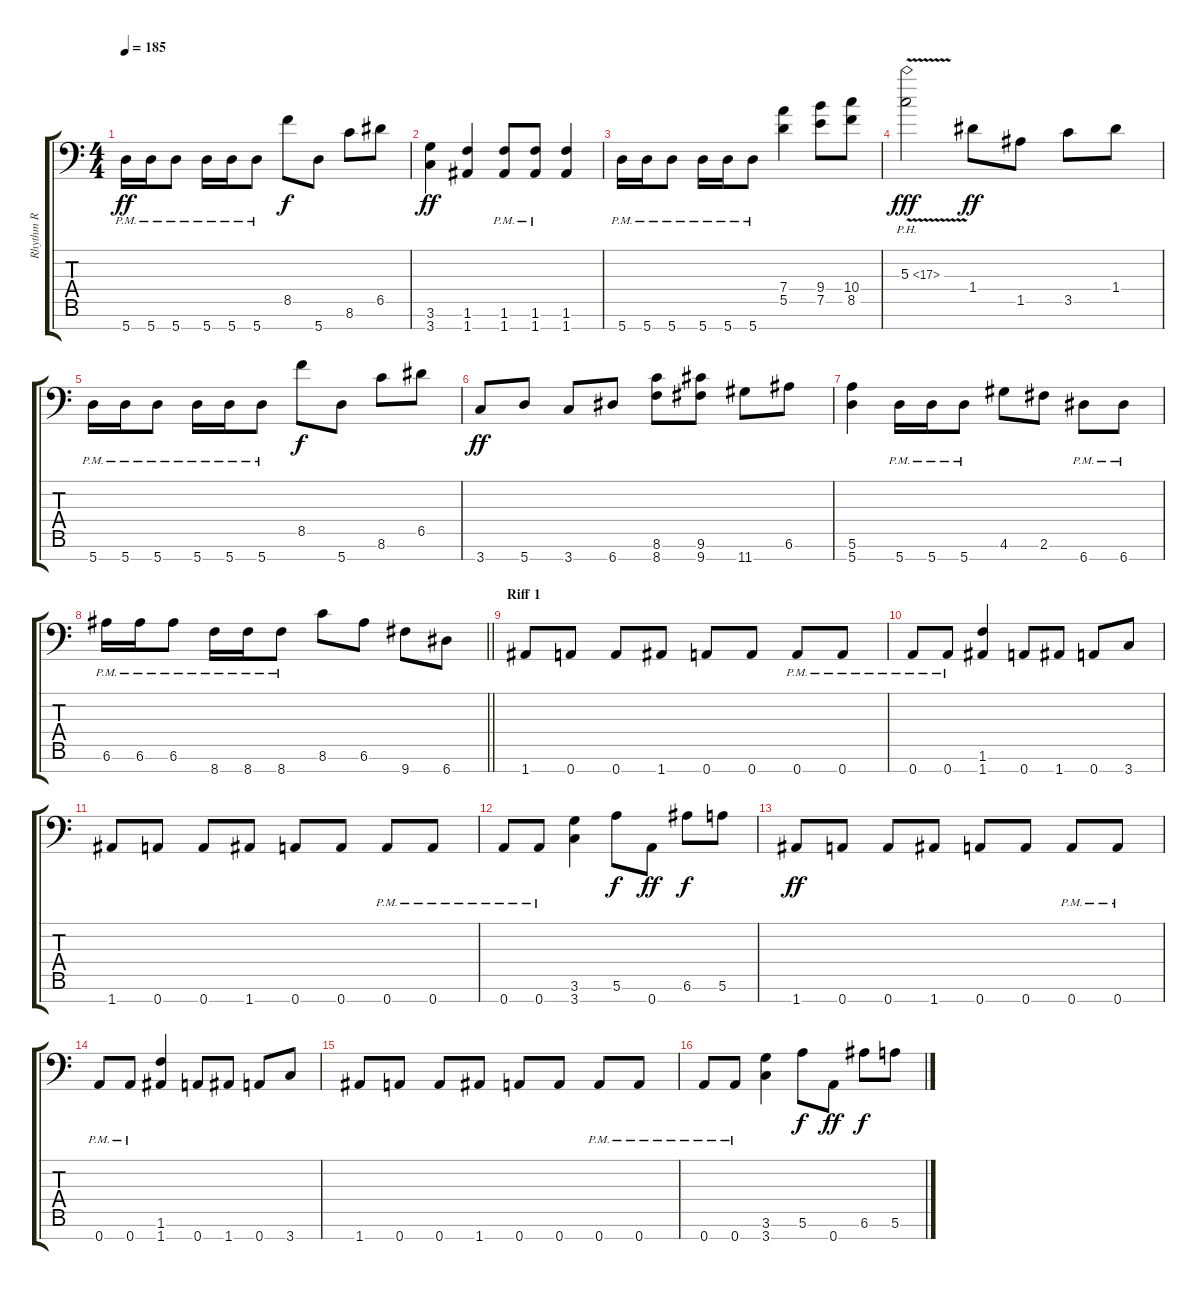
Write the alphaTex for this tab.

\track ("Rhythm R" "Rhythm R") {instrument overdrivenguitar}
\staff {score tabs}
\tuning (E4 B3 G3 D3 A2 E2 A1) {hide}
\ts (4 4)
\tempo 185
\clef f4
\ks c
5.7{pm}.16{dy ff} 5.7{pm}.16 5.7{pm}.8 5.7{pm}.16 5.7{pm}.16 5.7{pm}.8 8.5.8{dy f} 5.7.8 8.6.8 6.5.8 |
(3.6 3.7).4{dy ff} (1.6 1.7).4 (1.6{pm} 1.7{pm}).8 (1.6{pm} 1.7{pm}).8 (1.6 1.7).4 |
5.7{pm}.16 5.7{pm}.16 5.7{pm}.8 5.7{pm}.16 5.7{pm}.16 5.7{pm}.8 (7.4 5.5).4 (9.4 7.5).8 (10.4 8.5).8 |
5.3{ph 12 v}.2{dy fff} 1.4.8{dy ff} 1.5.8 3.5.8 1.4.8 |
5.7{pm}.16 5.7{pm}.16 5.7{pm}.8 5.7{pm}.16 5.7{pm}.16 5.7{pm}.8 8.5.8{dy f} 5.7.8 8.6.8 6.5.8 |
3.7.8{dy ff} 5.7.8 3.7.8 6.7.8 (8.6 8.7).8 (9.6 9.7).8 11.7.8 6.6.8 |
(5.6 5.7).4 5.7{pm}.16 5.7{pm}.16 5.7{pm}.8 4.6.8 2.6.8 6.7{pm}.8 6.7{pm}.8 |
\barLineRight lightlight
6.6{pm}.16 6.6{pm}.16 6.6{pm}.8 8.7{pm}.16 8.7{pm}.16 8.7{pm}.8 8.6.8 6.6.8 9.7.8 6.7.8 |
\section ("" "Riff 1")
1.7.8 0.7.8 0.7.8 1.7.8 0.7.8 0.7.8 0.7{pm}.8 0.7{pm}.8 |
0.7{pm}.8 0.7{pm}.8 (1.6 1.7).4 0.7.8 1.7.8 0.7.8 3.7.8 |
1.7.8 0.7.8 0.7.8 1.7.8 0.7.8 0.7.8 0.7{pm}.8 0.7{pm}.8 |
0.7{pm}.8 0.7{pm}.8 (3.6 3.7).4 5.6.8{dy f} 0.7.8{dy ff} 6.6.8{dy f} 5.6.8 |
1.7.8{dy ff} 0.7.8 0.7.8 1.7.8 0.7.8 0.7.8 0.7{pm}.8 0.7{pm}.8 |
0.7{pm}.8 0.7{pm}.8 (1.6 1.7).4 0.7.8 1.7.8 0.7.8 3.7.8 |
1.7.8 0.7.8 0.7.8 1.7.8 0.7.8 0.7.8 0.7{pm}.8 0.7{pm}.8 |
0.7{pm}.8 0.7{pm}.8 (3.6 3.7).4 5.6.8{dy f} 0.7.8{dy ff} 6.6.8{dy f} 5.6.8
